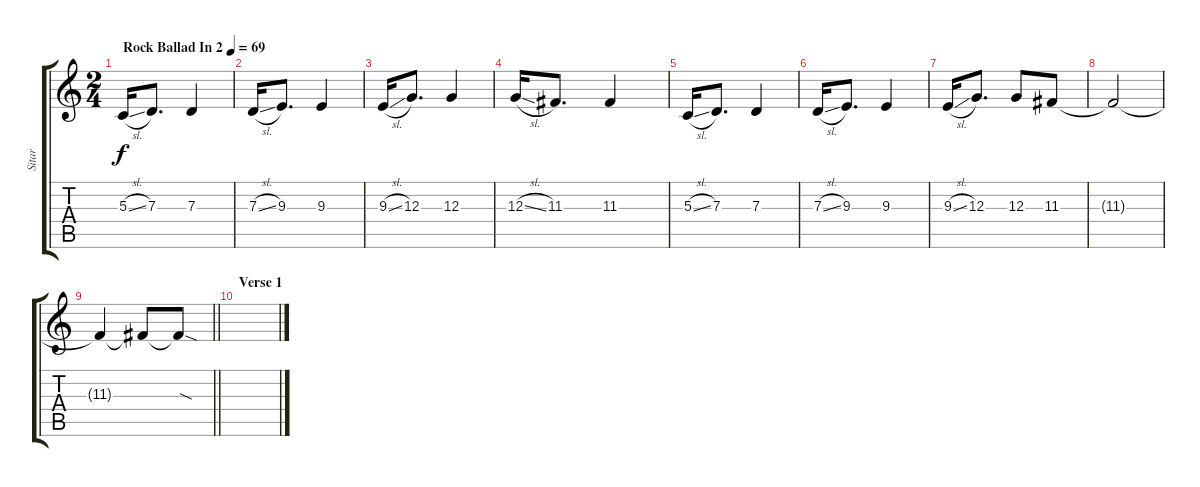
\track ("Sitar" "Sitar") {instrument sitar}
\staff {score tabs}
\tuning (E4 B3 G3 D3 A2 E2) {hide}
\ts (2 4)
\tempo (69 "Rock Ballad In 2")
\clef g2
\ks c
5.3{sl}.16{dy f instrument sitar} 7.3.8{d} 7.3.4 |
7.3{sl}.16 9.3.8{d} 9.3.4 |
9.3{sl}.16 12.3.8{d} 12.3.4 |
12.3{sl}.16 11.3.8{d} 11.3.4 |
5.3{sl}.16 7.3.8{d} 7.3.4 |
7.3{sl}.16 9.3.8{d} 9.3.4 |
9.3{sl}.16 12.3.8{d} 12.3.8 11.3.8 |
11.3{t}.2 |
\barLineRight lightlight
11.3{t}.4 11.3{t}.8 11.3{sod t}.8 |
\section ("" "Verse 1")
